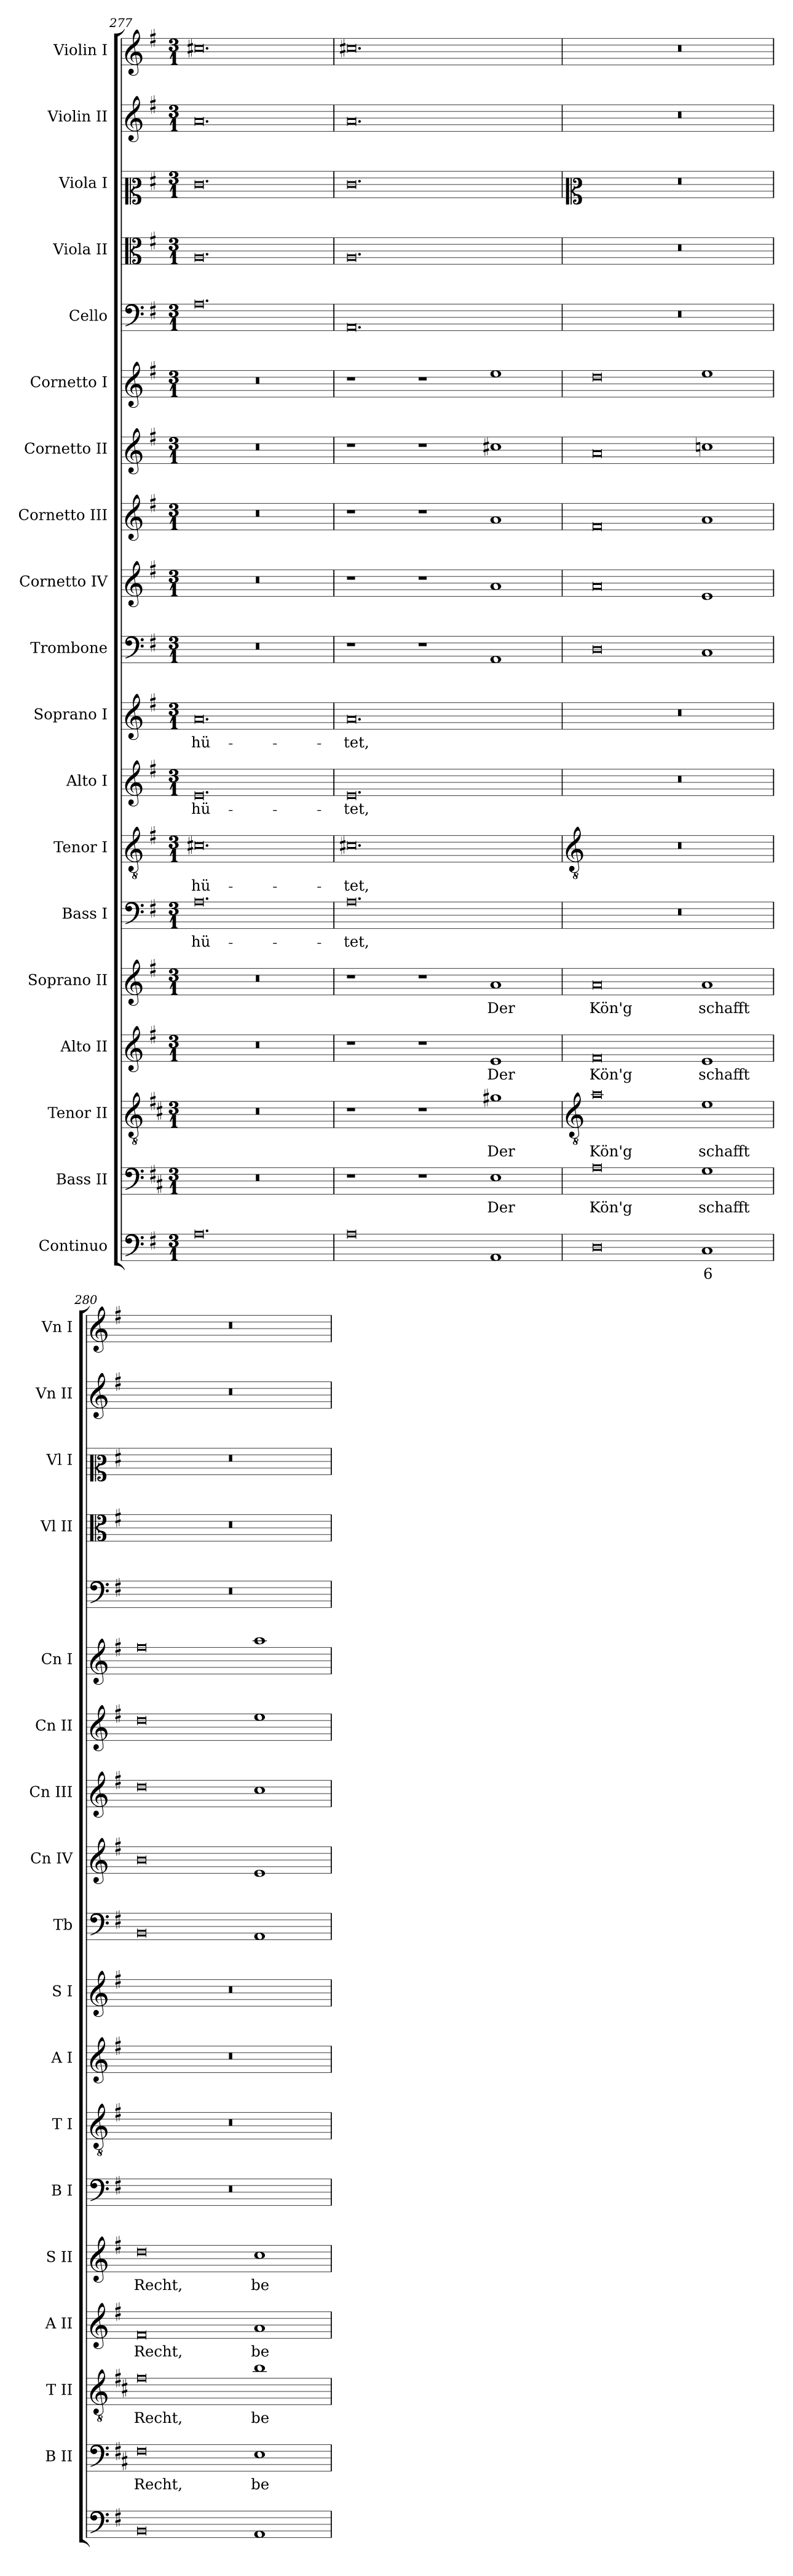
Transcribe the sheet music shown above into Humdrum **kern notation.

**kern	**text	**kern	**text	**kern	**text	**kern	**text	**kern	**text	**kern	**text	**kern	**text	**kern	**text	**kern	**text	**kern	**kern	**kern	**kern	**kern	**kern	**kern	**kern	**kern	**kern
*part19	*part19	*part18	*part18	*part17	*part17	*part16	*part16	*part15	*part15	*part14	*part14	*part13	*part13	*part12	*part12	*part11	*part11	*part10	*part9	*part8	*part7	*part6	*part5	*part4	*part3	*part2	*part1
*staff19	*staff19	*staff18	*staff18	*staff17	*staff17	*staff16	*staff16	*staff15	*staff15	*staff14	*staff14	*staff13	*staff13	*staff12	*staff12	*staff11	*staff11	*staff10	*staff9	*staff8	*staff7	*staff6	*staff5	*staff4	*staff3	*staff2	*staff1
*I"Continuo	*	*I"Bass II	*	*I"Tenor II	*	*I"Alto II	*	*I"Soprano II	*	*I"Bass I	*	*I"Tenor I	*	*I"Alto I	*	*I"Soprano I	*	*I"Trombone	*I"Cornetto IV	*I"Cornetto III	*I"Cornetto II	*I"Cornetto I	*I"Cello	*I"Viola II	*I"Viola I	*I"Violin II	*I"Violin I
*	*	*I'B II	*	*I'T II	*	*I'A II	*	*I'S II	*	*I'B I	*	*I'T I	*	*I'A I	*	*I'S I	*	*I'Tb	*I'Cn IV	*I'Cn III	*I'Cn II	*I'Cn I	*	*I'Vl II	*I'Vl I	*I'Vn II	*I'Vn I
*clefF4	*	*clefF4	*	*clefGv2	*	*clefG2	*	*clefG2	*	*clefF4	*	*clefGv2	*	*clefG2	*	*clefG2	*	*clefF4	*clefG2	*clefG2	*clefG2	*clefG2	*clefF4	*clefC3	*clefC2	*clefG2	*clefG2
*	*	*ITrd4c7	*	*ITrd4c7	*	*	*	*	*	*	*	*	*	*	*	*	*	*	*	*	*	*	*	*	*	*	*
*k[f#]	*	*k[f#]	*	*k[f#]	*	*k[f#]	*	*k[f#]	*	*k[f#]	*	*k[f#]	*	*k[f#]	*	*k[f#]	*	*k[f#]	*k[f#]	*k[f#]	*k[f#]	*k[f#]	*k[f#]	*k[f#]	*k[f#]	*k[f#]	*k[f#]
*G:	*	*G:	*	*G:	*	*G:	*	*G:	*	*G:	*	*G:	*	*G:	*	*G:	*	*G:	*G:	*G:	*G:	*G:	*G:	*G:	*G:	*G:	*G:
*M3/1	*	*M3/1	*	*M3/1	*	*M3/1	*	*M3/1	*	*M3/1	*	*M3/1	*	*M3/1	*	*M3/1	*	*M3/1	*M3/1	*M3/1	*M3/1	*M3/1	*M3/1	*M3/1	*M3/1	*M3/1	*M3/1
=277	=277	=277	=277	=277	=277	=277	=277	=277	=277	=277	=277	=277	=277	=277	=277	=277	=277	=277	=277	=277	=277	=277	=277	=277	=277	=277	=277
!	!	!LO:N:vis=0	!	!LO:N:vis=0	!	!LO:N:vis=0	!	!LO:N:vis=0	!	!	!LO:LY:b	!	!LO:LY:b	!	!LO:LY:b	!	!LO:LY:b	!LO:N:vis=0	!LO:N:vis=0	!LO:N:vis=0	!LO:N:vis=0	!LO:N:vis=0	!	!	!	!	!
0.A	.	0.r	.	0.r	.	0.r	.	0.r	.	0.A	-hü-	0.c#X	-hü-	0.e	-hü-	0.a	-hü-	0.r	0.r	0.r	0.r	0.r	0.A	0.A	0.e	0.a	0.cc#X
=278	=278	=278	=278	=278	=278	=278	=278	=278	=278	=278	=278	=278	=278	=278	=278	=278	=278	=278	=278	=278	=278	=278	=278	=278	=278	=278	=278
!	!	!	!	!	!	!	!	!	!	!	!LO:LY:b	!	!LO:LY:b	!	!LO:LY:b	!	!LO:LY:b	!	!	!	!	!	!	!	!	!	!
0A	.	1r	.	1r	.	1r	.	1r	.	0.A	-tet,	0.c#X	-tet,	0.e	-tet,	0.a	-tet,	1r	1r	1r	1r	1r	0.AA	0.A	0.e	0.a	0.cc#X
.	.	1r	.	1r	.	1r	.	1r	.	.	.	.	.	.	.	.	.	1r	1r	1r	1r	1r	.	.	.	.	.
!	!	!	!LO:LY:b	!	!LO:LY:b	!	!LO:LY:b	!	!LO:LY:b	!	!	!	!	!	!	!	!	!	!	!	!	!	!	!	!	!	!
1AA	.	1AA	Der	1c#X	Der	1e	Der	1a	Der	.	.	.	.	.	.	.	.	1AA	1a	1a	1cc#X	1ee	.	.	.	.	.
!!LO:LB:g=z
=279	=279	=279	=279	=279	=279	=279	=279	=279	=279	=279	=279	=279	=279	=279	=279	=279	=279	=279	=279	=279	=279	=279	=279	=279	=279	=279	=279
*	*	*	*	*clefGv2	*	*	*	*	*	*	*	*clefGv2	*	*	*	*	*	*	*	*	*	*	*	*	*clefC2	*	*
!	!	!	!LO:LY:b	!	!LO:LY:b	!	!LO:LY:b	!	!LO:LY:b	!LO:N:vis=0	!	!LO:N:vis=0	!	!LO:N:vis=0	!	!LO:N:vis=0	!	!	!	!	!	!	!LO:N:vis=0	!LO:N:vis=0	!LO:N:vis=0	!LO:N:vis=0	!LO:N:vis=0
0D	.	0D	Kön'g	0d	Kön'g	0f#	Kön'g	0a	Kön'g	0.r	.	0.r	.	0.r	.	0.r	.	0D	0a	0f#	0a	0dd	0.r	0.r	0.r	0.r	0.r
!	!LO:LY:b	!	!LO:LY:b	!	!LO:LY:b	!	!LO:LY:b	!	!LO:LY:b	!	!	!	!	!	!	!	!	!	!	!	!	!	!	!	!	!	!
1C	6	1C	schafft	1A	schafft	1e	schafft	1a	schafft	.	.	.	.	.	.	.	.	1C	1e	1a	1ccn	1ee	.	.	.	.	.
=280	=280	=280	=280	=280	=280	=280	=280	=280	=280	=280	=280	=280	=280	=280	=280	=280	=280	=280	=280	=280	=280	=280	=280	=280	=280	=280	=280
!	!	!	!LO:LY:b	!	!LO:LY:b	!	!LO:LY:b	!	!LO:LY:b	!LO:N:vis=0	!	!LO:N:vis=0	!	!LO:N:vis=0	!	!LO:N:vis=0	!	!	!	!	!	!	!LO:N:vis=0	!LO:N:vis=0	!LO:N:vis=0	!LO:N:vis=0	!LO:N:vis=0
0BB	.	0BB	Recht,	0B	Recht,	0f#	Recht,	0dd	Recht,	0.r	.	0.r	.	0.r	.	0.r	.	0BB	0b	0dd	0dd	0ff#	0.r	0.r	0.r	0.r	0.r
!	!	!	!LO:LY:b	!	!LO:LY:b	!	!LO:LY:b	!	!LO:LY:b	!	!	!	!	!	!	!	!	!	!	!	!	!	!	!	!	!	!
1AA	.	1AA	be-	1e	be-	1a	be-	1cc	be-	.	.	.	.	.	.	.	.	1AA	1e	1cc	1ee	1aa	.	.	.	.	.
=	=	=	=	=	=	=	=	=	=	=	=	=	=	=	=	=	=	=	=	=	=	=	=	=	=	=	=
*-	*-	*-	*-	*-	*-	*-	*-	*-	*-	*-	*-	*-	*-	*-	*-	*-	*-	*-	*-	*-	*-	*-	*-	*-	*-	*-	*-
